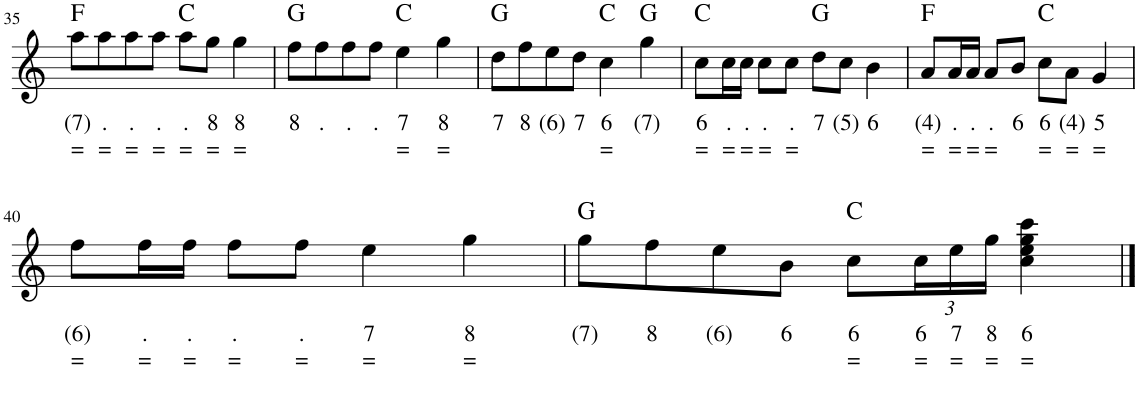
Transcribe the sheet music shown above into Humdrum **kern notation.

**kern	**text	**text	**harte
*part1	*part1	*part1	*part1
*staff1	*staff1	*staff1	*
*I"Stem	*	*	*
*I'Stem	*	*	*
!!LO:PB:g=z
*clefG2	*	*	*
*k[]	*	*	*
*M4/4	*	*	*
=35	=35	=35	=35
!	!LO:LY:b	!LO:LY:b	!
8aa\L	(7)	=	F:maj
!	!LO:LY:b	!LO:LY:b	!
8aa\	.	=	.
!	!LO:LY:b	!LO:LY:b	!
8aa\	.	=	.
!	!LO:LY:b	!LO:LY:b	!
8aa\J	.	=	.
!	!LO:LY:b	!LO:LY:b	!
8aa\L	.	=	C:maj
!	!LO:LY:b	!LO:LY:b	!
8gg\J	8	=	.
!	!LO:LY:b	!LO:LY:b	!
4gg\	8	=	.
=36	=36	=36	=36
!	!LO:LY:b	!	!
8ff\L	8	.	G:maj
!	!LO:LY:b	!	!
8ff\	.	.	.
!	!LO:LY:b	!	!
8ff\	.	.	.
!	!LO:LY:b	!	!
8ff\J	.	.	.
!	!LO:LY:b	!LO:LY:b	!
4ee\	7	=	C:maj
!	!LO:LY:b	!LO:LY:b	!
4gg\	8	=	.
=37	=37	=37	=37
!	!LO:LY:b	!	!
8dd\L	7	.	G:maj
!	!LO:LY:b	!	!
8ff\	8	.	.
!	!LO:LY:b	!	!
8ee\	(6)	.	.
!	!LO:LY:b	!	!
8dd\J	7	.	.
!	!LO:LY:b	!LO:LY:b	!
4cc\	6	=	C:maj
!	!LO:LY:b	!	!
4gg\	(7)	.	G:maj
=38	=38	=38	=38
!	!LO:LY:b	!LO:LY:b	!
8cc\L	6	=	C:maj
!	!LO:LY:b	!LO:LY:b	!
16cc\L	.	=	.
!	!LO:LY:b	!LO:LY:b	!
16cc\JJ	.	=	.
!	!LO:LY:b	!LO:LY:b	!
8cc\L	.	=	.
!	!LO:LY:b	!LO:LY:b	!
8cc\J	.	=	.
!	!LO:LY:b	!	!
8dd\L	7	.	G:maj
!	!LO:LY:b	!	!
8cc\J	(5)	.	.
!	!LO:LY:b	!	!
4b\	6	.	.
=39	=39	=39	=39
!	!LO:LY:b	!LO:LY:b	!
8a/L	(4)	=	F:maj
!	!LO:LY:b	!LO:LY:b	!
16a/L	.	=	.
!	!LO:LY:b	!LO:LY:b	!
16a/JJ	.	=	.
!	!LO:LY:b	!LO:LY:b	!
8a/L	.	=	.
!	!LO:LY:b	!	!
8b/J	6	.	.
!	!LO:LY:b	!LO:LY:b	!
8cc\L	6	=	C:maj
!	!LO:LY:b	!LO:LY:b	!
8a\J	(4)	=	.
!	!LO:LY:b	!LO:LY:b	!
4g/	5	=	.
!!LO:LB:g=z
=40	=40	=40	=40
!	!LO:LY:b	!LO:LY:b	!
8ff\L	(6)	=	.
!	!LO:LY:b	!LO:LY:b	!
16ff\L	.	=	.
!	!LO:LY:b	!LO:LY:b	!
16ff\JJ	.	=	.
!	!LO:LY:b	!LO:LY:b	!
8ff\L	.	=	.
!	!LO:LY:b	!LO:LY:b	!
8ff\J	.	=	.
!	!LO:LY:b	!LO:LY:b	!
4ee\	7	=	.
!	!LO:LY:b	!LO:LY:b	!
4gg\	8	=	.
=41	=41	=41	=41
!	!LO:LY:b	!	!
8gg\L	(7)	.	G:maj
!	!LO:LY:b	!	!
8ff\	8	.	.
!	!LO:LY:b	!	!
8ee\	(6)	.	.
!	!LO:LY:b	!	!
8b\J	6	.	.
!	!LO:LY:b	!LO:LY:b	!
8cc\L	6	=	C:maj
*Xbrackettup	*	*	*
!	!LO:LY:b	!LO:LY:b	!
24cc\L	6	=	.
!	!LO:LY:b	!LO:LY:b	!
24ee\	7	=	.
!	!LO:LY:b	!LO:LY:b	!
24gg\JJ	8	=	.
!	!LO:LY:b	!LO:LY:b	!
4cc\ 4ee\ 4gg\ 4ccc\	6	=	.
==	==	==	==
*-	*-	*-	*-
